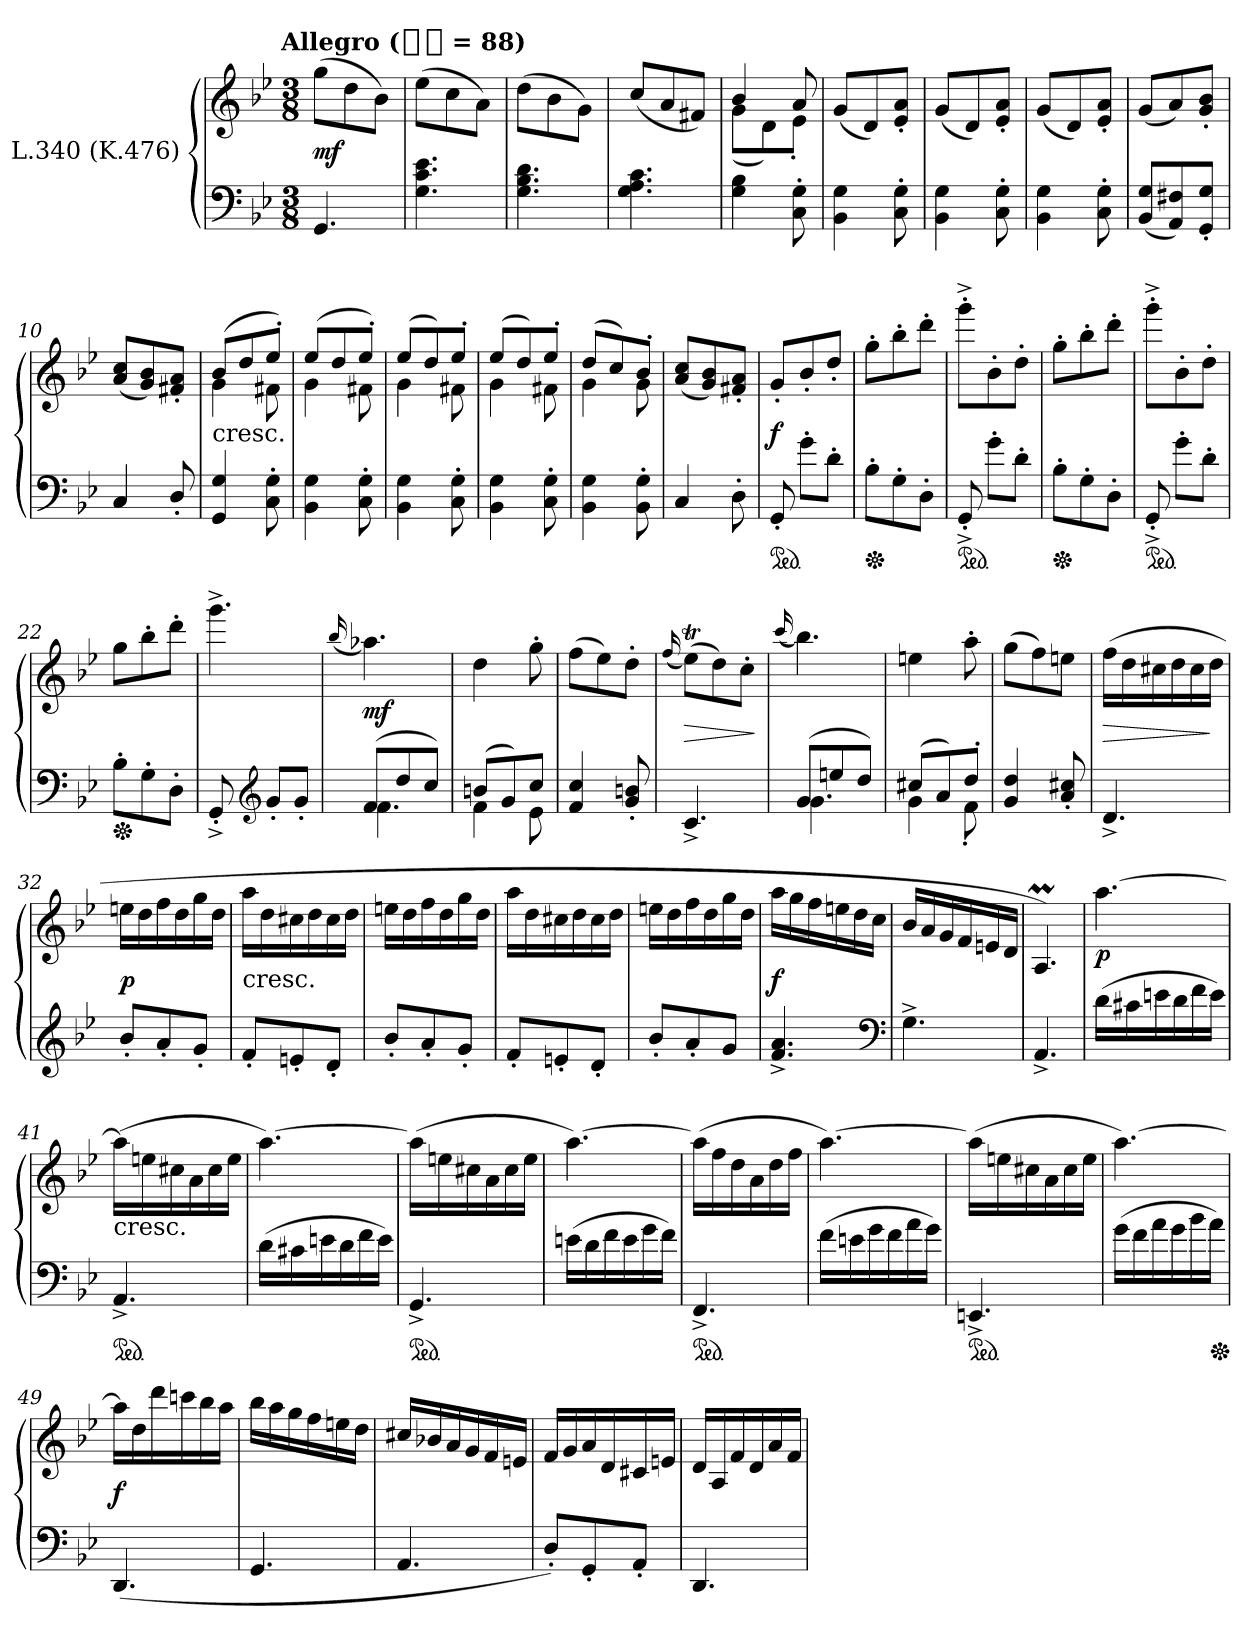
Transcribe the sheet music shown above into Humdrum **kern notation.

**kern	**kern	**dynam
*part1	*part1	*part1
*staff2	*staff1	*staff1/2
*I"L.340 (K.476)	*	*
*clefF4	*clefG2	*
*k[b-e-]	*k[b-e-]	*
*g:	*g:	*
!!LO:TX:omd:t=Allegro ([quarter-dot] = 88)
*M3/8	*M3/8	*
*MM132	*MM132	*
=1	=1	=1
4.GG	(8ggL	mf
.	8dd	.
.	8b-J)	.
=2	=2	=2
4.G 4.c 4.e-	(8ee-L	.
.	8cc	.
.	8aJ)	.
=3	=3	=3
4.G 4.B- 4.d	(8ddL	.
.	8b-	.
.	8gJ)	.
=4	=4	=4
4.G 4.A 4.c	(8ccL	.
.	8a	.
.	8f#XJ)	.
=5	=5	=5
*	*^	*
4G 4B-	4b-	(8gL	.
.	.	8d)	.
8C' 8G'	8a	8e-'J	.
*	*v	*v	*
=6	=6	=6
4BB- 4G	(8gL	.
.	8d)	.
8C' 8G'	8e-' 8a'J	.
!!LO:LB:g=z
=7	=7	=7
4BB- 4G	(8gL	.
.	8d)	.
8C' 8G'	8e-' 8a'J	.
=8	=8	=8
4BB- 4G	(8gL	.
.	8d)	.
8C' 8G'	8e-' 8a'J	.
=9	=9	=9
(8BB- 8GL	(8gL	.
8AA 8F#X)	8a)	.
8GG' 8G'J	8g' 8b-'J	.
=10	=10	=10
4C	(8a 8ccL	.
.	8g 8b-)	.
8D'/	8f#X' 8a'J	.
=11	=11	=11
*	*^	*
!	!LO:TX:c:t=cresc.	!	!
4GG 4G	(8b-L	4g	.
.	8dd	.	.
8C' 8G'	8ee-'J)	8f#X	.
=12	=12	=12	=12
4BB- 4G	(8ee-L	4g	.
.	8dd	.	.
8C' 8G'	8ee-'J)	8f#X	.
=13	=13	=13	=13
4BB- 4G	(8ee-L	4g	.
.	8dd)	.	.
8C' 8G'	8ee-'J	8f#X	.
!!LO:LB:g=z	!!
=14	=14	=14	=14
4BB- 4G	(8ee-L	4g	.
.	8dd)	.	.
8C' 8G'	8ee-'J	8f#X	.
=15	=15	=15	=15
4BB- 4G	(8ddL	4g	.
.	8cc)	.	.
8BB-' 8G'	8b-'J	8g	.
*	*v	*v	*
=16	=16	=16
4C	(8a 8ccL	.
.	8g 8b-)	.
8D'	8f#X' 8a'J	.
=17	=17	=17
*ped	*	*
8GG'	8g'/L	f
8g'L	8b-'/	.
8d'J	8dd'/J	.
=18	=18	=18
*Xped	*	*
8B-'L	8gg'L	.
8G'	8bb-'	.
8D'J	8ddd'J	.
=19	=19	=19
*ped	*	*
8GG'^	8ggg'^L	.
8g'L	8b-'	.
8d'J	8dd'J	.
=20	=20	=20
*Xped	*	*
8B-'L	8gg'L	.
8G'	8bb-'	.
8D'J	8ddd'J	.
!!LO:LB:g=z
=21	=21	=21
*ped	*	*
8GG'^	8ggg'^L	.
8g'L	8b-'	.
8d'J	8dd'J	.
=22	=22	=22
*Xped	*	*
8B-'L	8ggL	.
8G'	8bb-'	.
8D'J	8ddd'J	.
=23	=23	=23
8GG'^	4.ggg^	.
*clefG2	*	*
8g'L	.	.
8g'J	.	.
=24	=24	=24
.	(16qqbb-	.
*^	*	*
(8fL	4.f	4.aa-X)	mf
8dd	.	.	.
8ccJ)	.	.	.
=25	=25	=25	=25
(8bnL	4f	4dd	.
8g)	.	.	.
8ccJ	8e-	8gg'	.
*v	*v	*	*
=26	=26	=26
4f 4cc	(8ffL	.
.	8ee-)	.
8g' 8bn'	8dd'J	.
=27	=27	=27
.	(16qqff	.
4.c^	(8ee-TL)	>
.	8dd)	.
.	8cc'J	.
.	.	]
!!LO:LB:g=z
=28	=28	=28
.	(16qqccc	.
*^	*	*
(8gL	4.g	4.bb-)	.
8een	.	.	.
8ddJ)	.	.	.
=29	=29	=29	=29
(8cc#XL	4g	4een	.
8a)	.	.	.
8dd'J	8f'	8aa'	.
*v	*v	*	*
=30	=30	=30
4g/ 4dd/	(8ggL	.
.	8ff)	.
8a'/ 8cc#X'/	8eenJ	.
=31	=31	=31
4.d^	(16ffLL	>
.	16dd	.
.	16cc#X	.
.	16dd	.
.	16cc#	.
.	16ddJJ	]
=32	=32	=32
8b-'L	16eenLL	p
.	16dd	.
8a'	16ff	.
.	16dd	.
8g'J	16gg	.
.	16ddJJ	.
=33	=33	=33
!	!LO:TX:c:t=cresc.	!
8f'L	16aaLL	.
.	16dd	.
8en'	16cc#X	.
.	16dd	.
8d'J	16cc#	.
.	16ddJJ	.
!!LO:LB:g=z
=34	=34	=34
8b-'L	16eenLL	.
.	16dd	.
8a'	16ff	.
.	16dd	.
8g'J	16gg	.
.	16ddJJ	.
=35	=35	=35
8f'L	16aaLL	.
.	16dd	.
8en'	16cc#X	.
.	16dd	.
8d'J	16cc#	.
.	16ddJJ	.
=36	=36	=36
8b-'L	16eenLL	.
.	16dd	.
8a'	16ff	.
.	16dd	.
8gJ	16gg	.
.	16ddJJ	.
=37	=37	=37
4.f^ 4.a^	16aaLL	f
.	16gg	.
.	16ff	.
.	16een	.
.	16dd	.
.	16ccJJ	.
*clefF4	*	*
=38	=38	=38
4.G^	16b-LL	.
.	16a	.
.	16g	.
.	16f	.
.	16en	.
.	16dJJ	.
=39	=39	=39
4.AA^	4.Am)	.
!!LO:LB:g=z
=40	=40	=40
(16dLL	[4.aa	p
16c#X	.	.
16en	.	.
16d	.	.
16f	.	.
16eJJ)	.	.
=41	=41	=41
!	!LO:TX:c:t=cresc.	!
*ped	*	*
4.AA^	(16aaLL]	.
.	16een	.
.	16cc#X	.
.	16a	.
.	16cc#	.
.	16eeJJ	.
=42	=42	=42
(16dLL	[4.aa)	.
16c#X	.	.
16en	.	.
16d	.	.
16f	.	.
16eJJ)	.	.
=43	=43	=43
*ped	*	*
4.GG^	(16aaLL]	.
.	16een	.
.	16cc#X	.
.	16a	.
.	16cc#	.
.	16eeJJ	.
=44	=44	=44
(16enLL	[4.aa)	.
16d	.	.
16f	.	.
16e	.	.
16g	.	.
16fJJ)	.	.
!!LO:LB:g=z
=45	=45	=45
*ped	*	*
4.FF^	(16aaLL]	.
.	16ff	.
.	16dd	.
.	16a	.
.	16dd	.
.	16ffJJ	.
=46	=46	=46
(16fLL	[4.aa)	.
16en	.	.
16g	.	.
16f	.	.
16a	.	.
16gJJ)	.	.
=47	=47	=47
*ped	*	*
4.EEn^	(16aaLL]	.
.	16een	.
.	16cc#X	.
.	16a	.
.	16cc#	.
.	16eeJJ	.
=48	=48	=48
(16gLL	[4.aa)	.
16f	.	.
16a	.	.
16g	.	.
16b-	.	.
16aJJ)	.	.
*Xped	*	*
=49	=49	=49
(4.DD	16aaLL]	f
.	16dd	.
.	16ddd	.
.	16cccn	.
.	16bb-	.
.	16aaJJ	.
!!LO:LB:g=z
=50	=50	=50
4.GG	16bb-LL	.
.	16aa	.
.	16gg	.
.	16ff	.
.	16een	.
.	16ddJJ	.
=51	=51	=51
4.AA	16cc#XLL	.
.	16b-X	.
.	16a	.
.	16g	.
.	16f	.
.	16enJJ	.
=52	=52	=52
8D'L)	16fLL	.
.	16g	.
8GG'	16a	.
.	16d	.
8AA'J	16c#X	.
.	16enJJ	.
=53	=53	=53
4.DD	16dLL	.
.	16A	.
.	16f	.
.	16d	.
.	16a	.
.	16fJJ	.
=	=	=
*-	*-	*-
